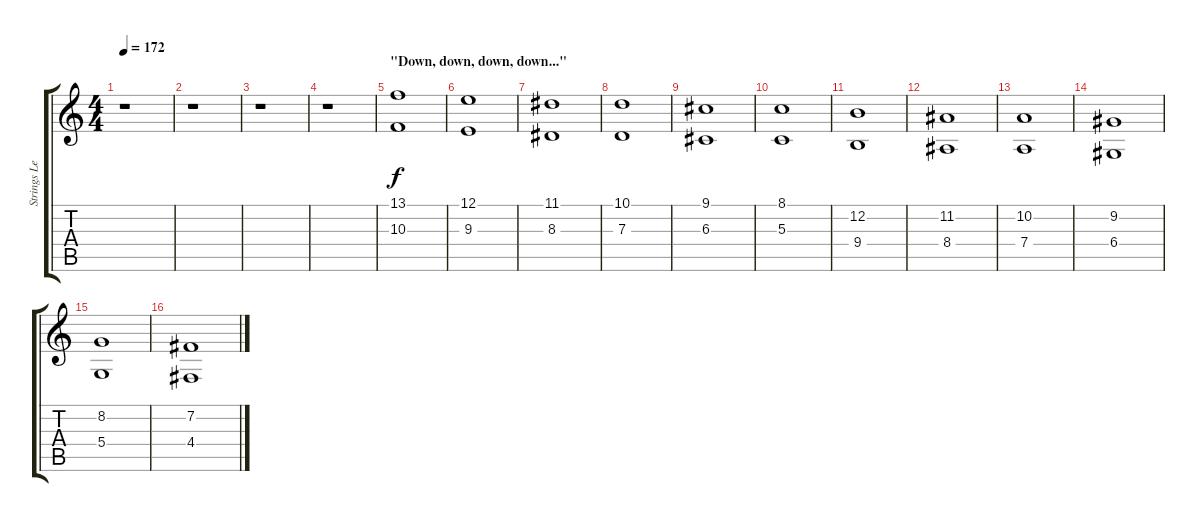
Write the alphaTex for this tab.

\track ("Strings Left" "Strings Le") {instrument stringensemble1}
\staff {score tabs}
\tuning (E4 B3 G3 D3 A2 E2) {hide}
\ts (4 4)
\tempo 172
\clef g2
\ks c
r.1{dy f} |
r.1 |
r.1 |
r.1 |
\section ("" "\"Down, down, down, down...\"")
(13.1 10.3).1 |
(12.1 9.3).1 |
(11.1 8.3).1 |
(10.1 7.3).1 |
(9.1 6.3).1 |
(8.1 5.3).1 |
(12.2 9.4).1 |
(11.2 8.4).1 |
(10.2 7.4).1 |
(9.2 6.4).1 |
(8.2 5.4).1 |
(7.2 4.4).1
